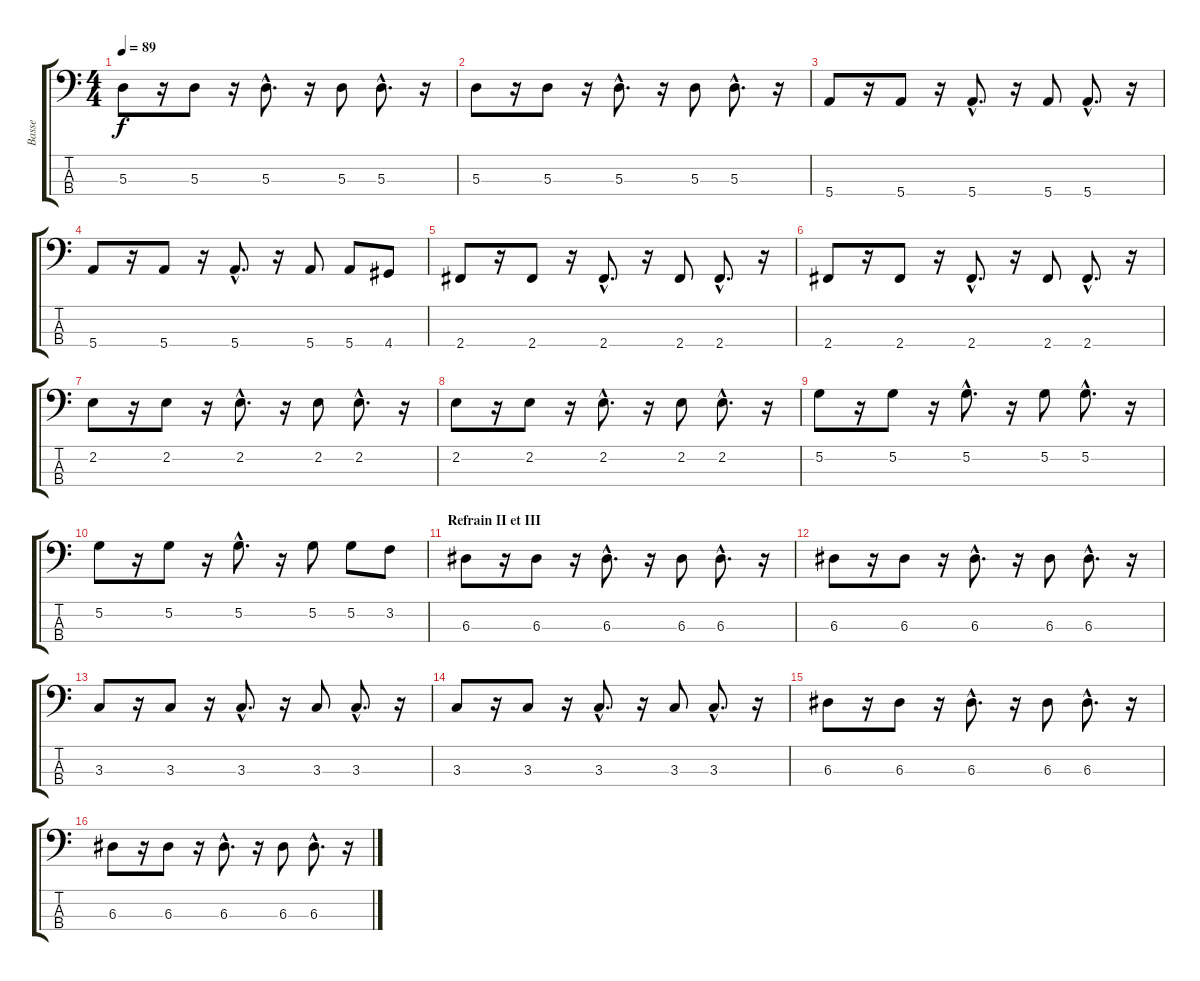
\track ("Basse" "Basse") {instrument electricbassfinger}
\staff {score tabs}
\tuning (G2 D2 A1 E1) {hide}
\ts (4 4)
\tempo 89
\clef f4
\ks c
5.3.8{dy f} r.16 5.3.8 r.16 5.3{hac}.8{d} r.16 5.3.8 5.3{hac}.8{d} r.16 |
5.3.8 r.16 5.3.8 r.16 5.3{hac}.8{d} r.16 5.3.8 5.3{hac}.8{d} r.16 |
5.4.8 r.16 5.4.8 r.16 5.4{hac}.8{d} r.16 5.4.8 5.4{hac}.8{d} r.16 |
5.4.8 r.16 5.4.8 r.16 5.4{hac}.8{d} r.16 5.4.8 5.4.8 4.4.8 |
2.4.8 r.16 2.4.8 r.16 2.4{hac}.8{d} r.16 2.4.8 2.4{hac}.8{d} r.16 |
2.4.8 r.16 2.4.8 r.16 2.4{hac}.8{d} r.16 2.4.8 2.4{hac}.8{d} r.16 |
2.2.8 r.16 2.2.8 r.16 2.2{hac}.8{d} r.16 2.2.8 2.2{hac}.8{d} r.16 |
2.2.8 r.16 2.2.8 r.16 2.2{hac}.8{d} r.16 2.2.8 2.2{hac}.8{d} r.16 |
5.2.8 r.16 5.2.8 r.16 5.2{hac}.8{d} r.16 5.2.8 5.2{hac}.8{d} r.16 |
5.2.8 r.16 5.2.8 r.16 5.2{hac}.8{d} r.16 5.2.8 5.2.8 3.2.8 |
\section ("" "Refrain II et III")
6.3.8 r.16 6.3.8 r.16 6.3{hac}.8{d} r.16 6.3.8 6.3{hac}.8{d} r.16 |
6.3.8 r.16 6.3.8 r.16 6.3{hac}.8{d} r.16 6.3.8 6.3{hac}.8{d} r.16 |
3.3.8 r.16 3.3.8 r.16 3.3{hac}.8{d} r.16 3.3.8 3.3{hac}.8{d} r.16 |
3.3.8 r.16 3.3.8 r.16 3.3{hac}.8{d} r.16 3.3.8 3.3{hac}.8{d} r.16 |
6.3.8 r.16 6.3.8 r.16 6.3{hac}.8{d} r.16 6.3.8 6.3{hac}.8{d} r.16 |
6.3.8 r.16 6.3.8 r.16 6.3{hac}.8{d} r.16 6.3.8 6.3{hac}.8{d} r.16
